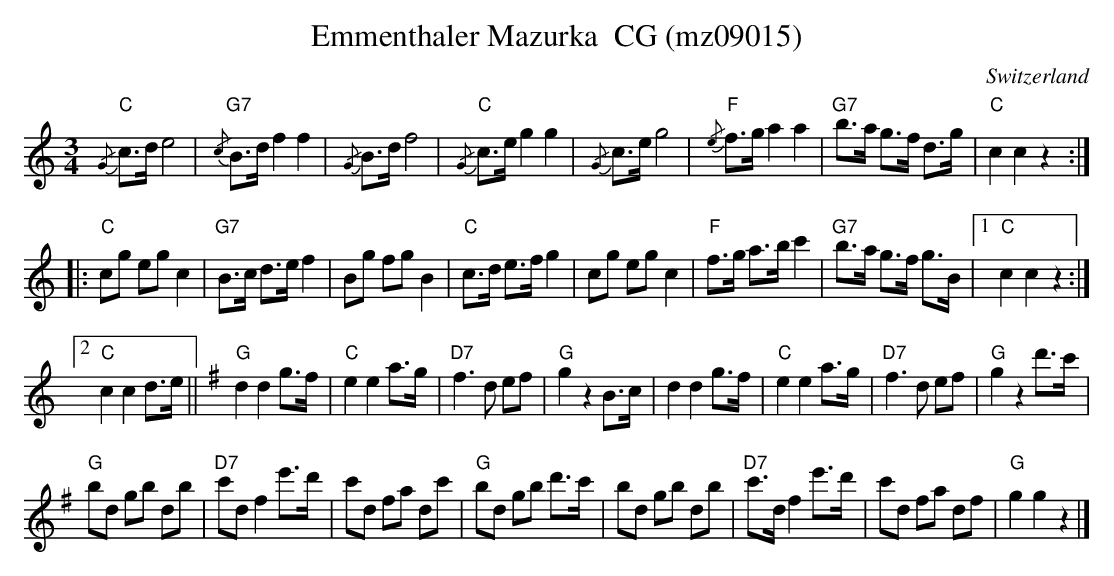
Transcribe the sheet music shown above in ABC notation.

X:1
T: Emmenthaler Mazurka  CG (mz09015)
M:3/4
L:1/8
O:Switzerland
K:C major
{/G}"C"c>de4 | {/c}"G7"B>df2f2 | {/G}B>df4 | {/G}"C"c>eg2g2 |  {/G}c>eg4 | {/e}"F"f>ga2a2 | "G7"b>a g>f d>g | "C"c2c2z2 :|
|: "C"cg egc2 | "G7"B>c d>ef2 | Bg fgB2 | "C"c>d e>fg2 | cg egc2 | "F"f>g a>bc'2 | "G7"b>a g>f g>B |1 "C"c2c2z2 :|2
"C"c2c2d>e || [K:G] "G"d2d2g>f | "C"e2e2a>g | "D7"f3d ef |  "G"g2z2B>c | d2d2g>f | "C"e2e2a>g | "D7"f3d ef |  "G"g2z2 d'>c' |
"G"bd gb db | "D7"c'd f2 e'>d' | c'd fa dc' | "G"bd gb d'>c' | bd gb db | "D7"c'>df2 e'>d' | c'd fa df | "G"g2g2z2 |]
